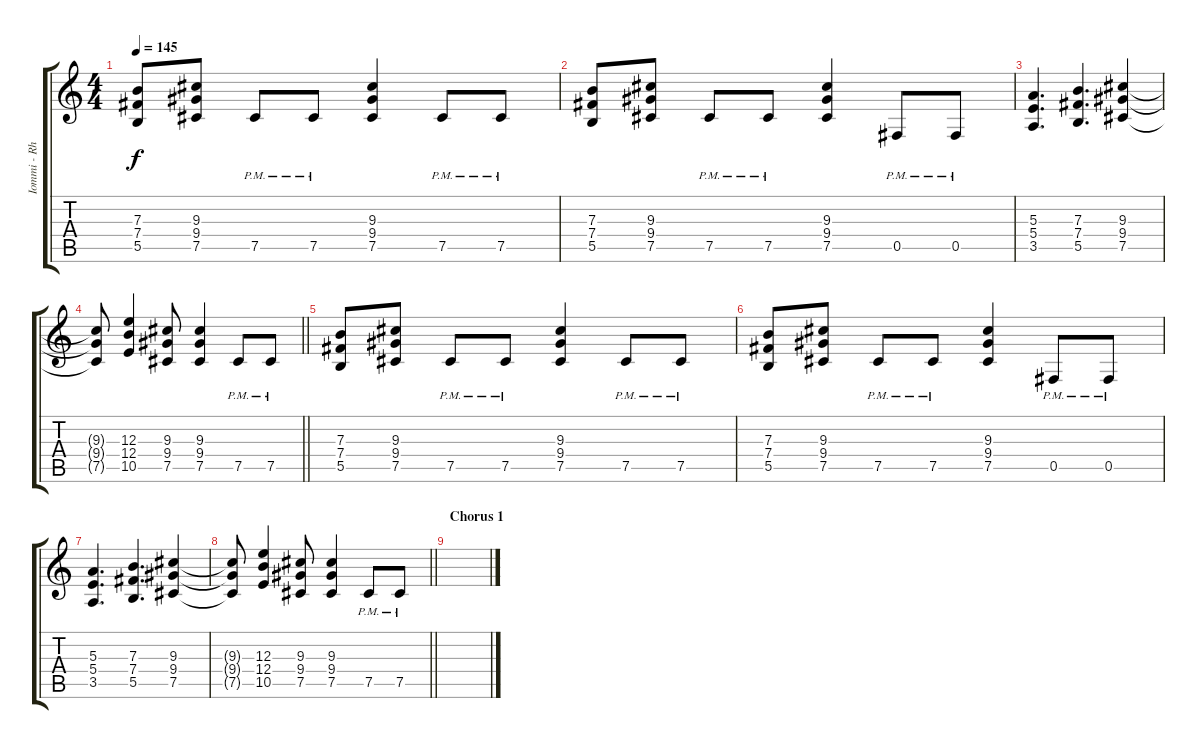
\track ("Iommi - Rhythm" "Iommi - Rh") {instrument distortionguitar}
\staff {score tabs}
\tuning (Db4 Ab3 E3 B2 Gb2 Db2) {hide}
\ts (4 4)
\tempo 145
\clef g2
\ks c
(7.3 7.4 5.5).8{dy f} (9.3 9.4 7.5).8 7.5{pm}.8 7.5{pm}.8 (9.3 9.4 7.5).4 7.5{pm}.8 7.5{pm}.8 |
(7.3 7.4 5.5).8 (9.3 9.4 7.5).8 7.5{pm}.8 7.5{pm}.8 (9.3 9.4 7.5).4 0.5{pm}.8 0.5{pm}.8 |
(5.3 5.4 3.5).4{d} (7.3 7.4 5.5).4{d} (9.3 9.4 7.5).4 |
\barLineRight lightlight
(9.3{t} 9.4{t} 7.5{t}).8 (12.3 12.4 10.5).4 (9.3 9.4 7.5).8 (9.3 9.4 7.5).4 7.5{pm}.8 7.5{pm}.8 |
(7.3 7.4 5.5).8 (9.3 9.4 7.5).8 7.5{pm}.8 7.5{pm}.8 (9.3 9.4 7.5).4 7.5{pm}.8 7.5{pm}.8 |
(7.3 7.4 5.5).8 (9.3 9.4 7.5).8 7.5{pm}.8 7.5{pm}.8 (9.3 9.4 7.5).4 0.5{pm}.8 0.5{pm}.8 |
(5.3 5.4 3.5).4{d} (7.3 7.4 5.5).4{d} (9.3 9.4 7.5).4 |
\barLineRight lightlight
(9.3{t} 9.4{t} 7.5{t}).8 (12.3 12.4 10.5).4 (9.3 9.4 7.5).8 (9.3 9.4 7.5).4 7.5{pm}.8 7.5{pm}.8 |
\section ("" "Chorus 1")
